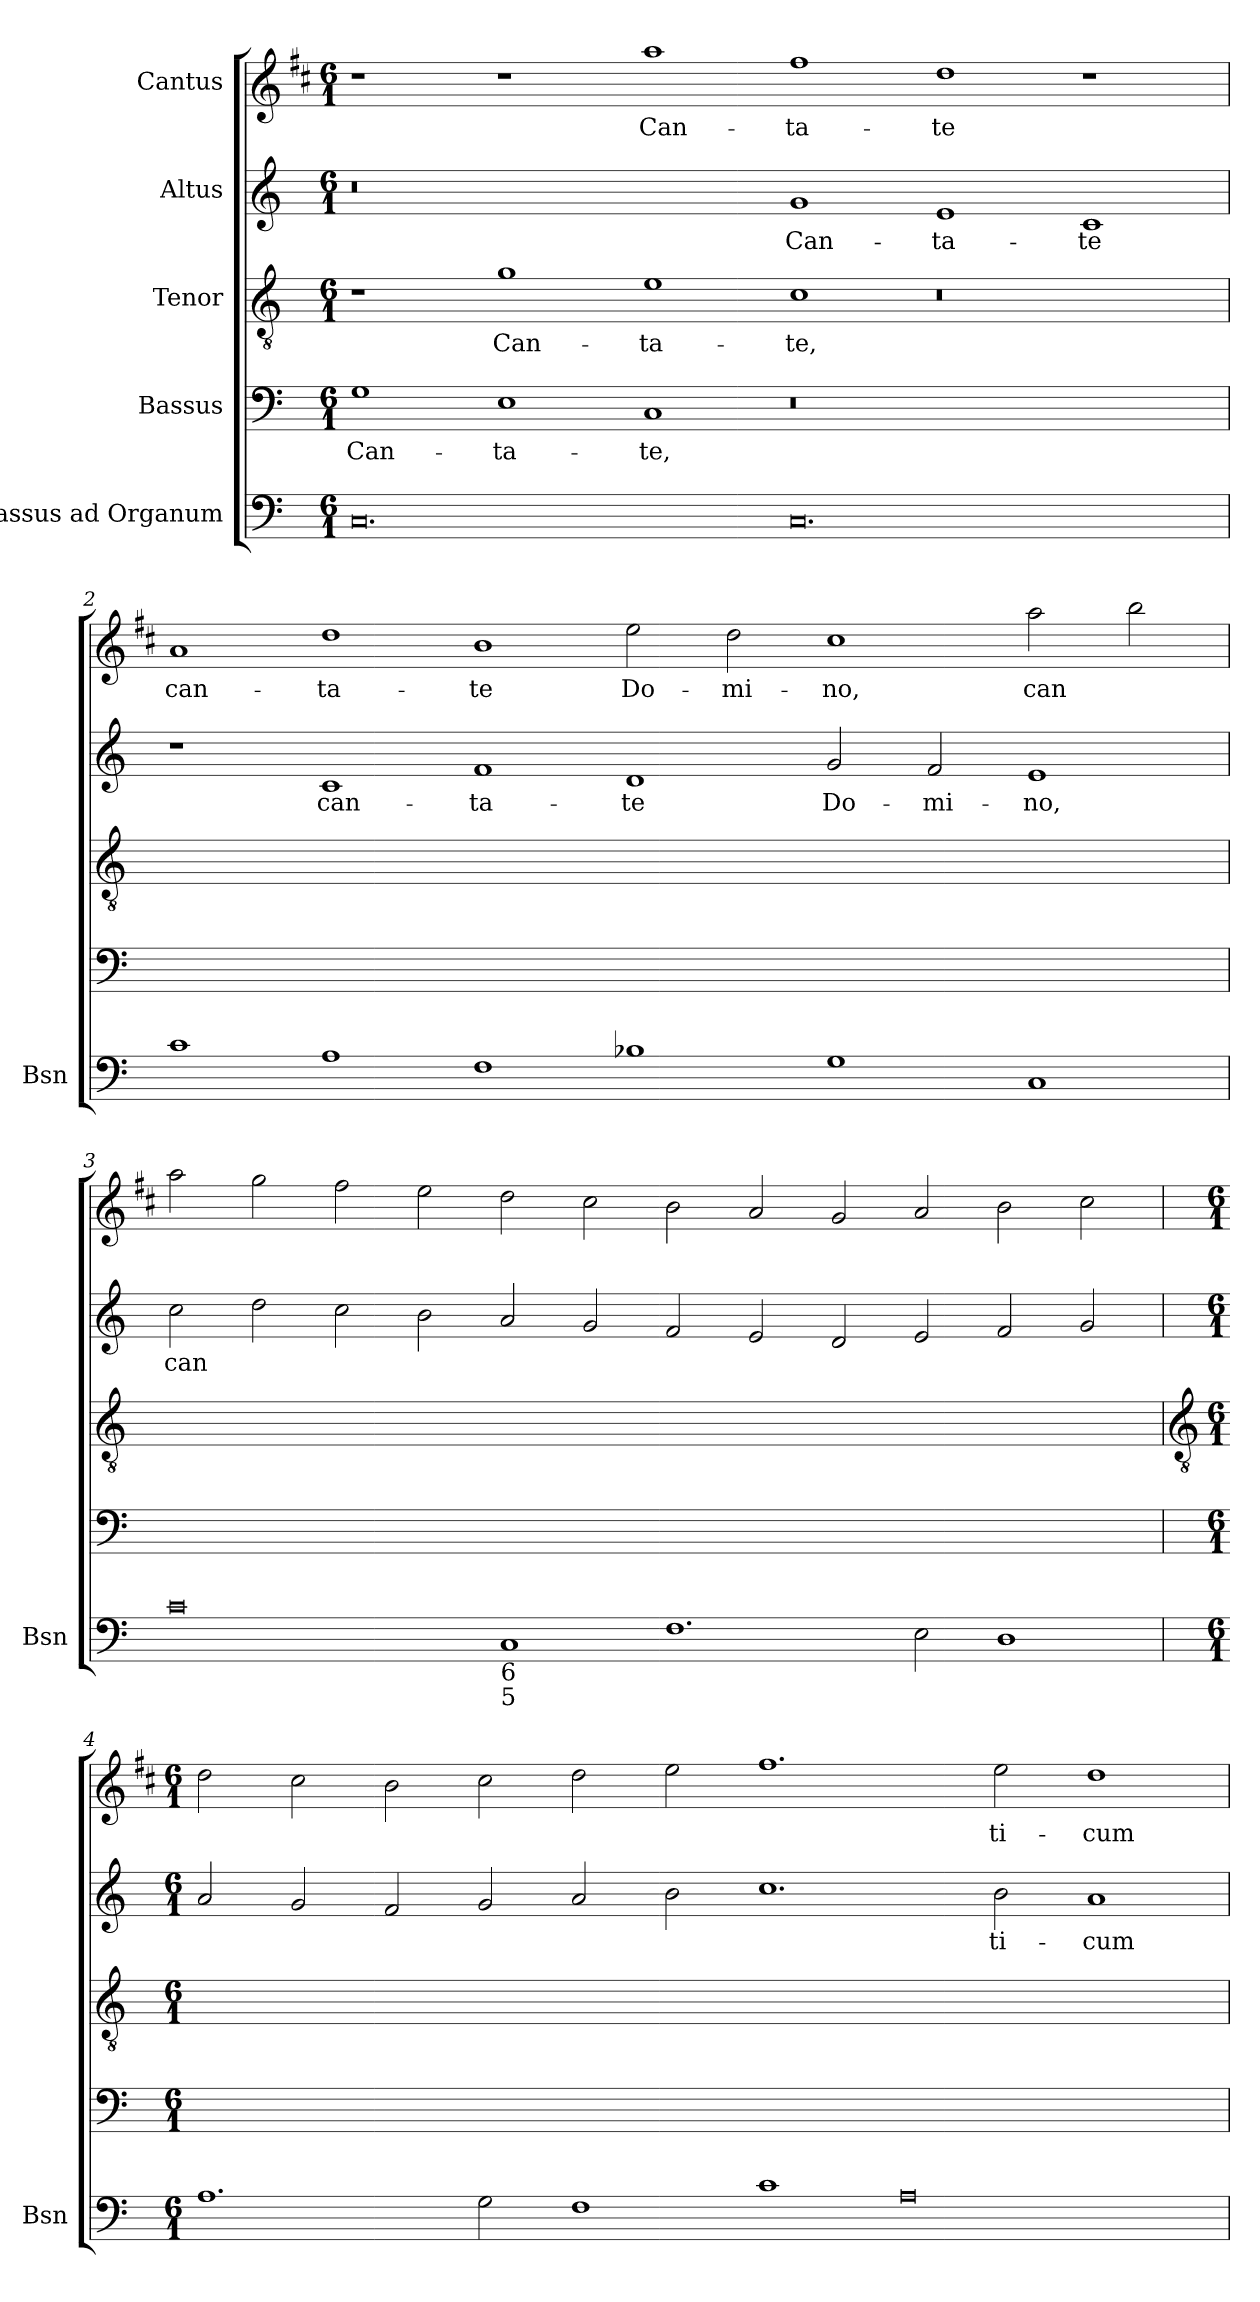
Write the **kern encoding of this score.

**kern	**kern	**text	**kern	**text	**kern	**text	**kern	**text
*part5	*part4	*part4	*part3	*part3	*part2	*part2	*part1	*part1
*staff5	*staff4	*staff4	*staff3	*staff3	*staff2	*staff2	*staff1	*staff1
*I"Bassus ad Organum	*I"Bassus	*	*I"Tenor	*	*I"Altus	*	*I"Cantus	*
*I'Bsn	*	*	*	*	*	*	*	*
*clefF4	*clefF4	*	*clefGv2	*	*clefG2	*	*clefG2	*
*	*	*	*	*	*	*	*ITrd1c2	*
*k[]	*k[]	*	*k[]	*	*k[]	*	*k[]	*
*C:	*C:	*	*C:	*	*C:	*	*C:	*
*M6/1	*M6/1	*	*M6/1	*	*M6/1	*	*M6/1	*
=1	=1	=1	=1	=1	=1	=1	=1	=1
!	!	!LO:LY:b	!	!	!	!	!	!
0.C	1G	Can-	1r	.	0.r	.	1r	.
!	!	!LO:LY:b	!	!LO:LY:b	!	!	!	!
.	1E	-ta-	1g	Can-	.	.	1r	.
!	!	!LO:LY:b	!	!LO:LY:b	!	!	!	!LO:LY:b
.	1C	-te,	1e	-ta-	.	.	1gg	Can-
!	!	!	!	!LO:LY:b	!	!LO:LY:b	!	!LO:LY:b
0.C	0.r	.	1c	-te,	1g	Can-	1ee	-ta-
!	!	!	!	!	!	!LO:LY:b	!	!LO:LY:b
.	.	.	0r	.	1e	-ta-	1cc	-te
!	!	!	!	!	!	!LO:LY:b	!	!
.	.	.	.	.	1c	-te	1r	.
=2	=2	=2	=2	=2	=2	=2	=2	=2
!	!	!	!	!	!	!	!	!LO:LY:b
1c	00.ryy	.	00.ryy	.	1r	.	1g	can-
!	!	!	!	!	!	!LO:LY:b	!	!LO:LY:b
1A	.	.	.	.	1c	can-	1cc	-ta-
!	!	!	!	!	!	!LO:LY:b	!	!LO:LY:b
1F	.	.	.	.	1f	-ta-	1a	-te
!	!	!	!	!	!	!LO:LY:b	!	!LO:LY:b
1B-X	.	.	.	.	1d	-te	2dd	Do-
!	!	!	!	!	!	!	!	!LO:LY:b
.	.	.	.	.	.	.	2cc	-mi-
!	!	!	!	!	!	!LO:LY:b	!	!LO:LY:b
1G	.	.	.	.	2g	Do-	1b	-no,
!	!	!	!	!	!	!LO:LY:b	!	!
.	.	.	.	.	2f	-mi-	.	.
!	!	!	!	!	!	!LO:LY:b	!	!LO:LY:b
1C	.	.	.	.	1e	-no,	2gg	can
.	.	.	.	.	.	.	2aa	.
=3	=3	=3	=3	=3	=3	=3	=3	=3
!	!	!	!	!	!	!LO:LY:b	!	!
0c	00.ryy	.	00.ryy	.	2cc	can	2gg	.
.	.	.	.	.	2dd	.	2ff	.
.	.	.	.	.	2cc	.	2ee	.
.	.	.	.	.	2b	.	2dd	.
!LO:TX:b:t=6	!	!	!	!	!	!	!	!
!LO:TX:b:t=5	!	!	!	!	!	!	!	!
1C	.	.	.	.	2a	.	2cc	.
.	.	.	.	.	2g	.	2b	.
1.F	.	.	.	.	2f	.	2a	.
.	.	.	.	.	2e	.	2g	.
.	.	.	.	.	2d	.	2f	.
2E	.	.	.	.	2e	.	2g	.
1D	.	.	.	.	2f	.	2a	.
.	.	.	.	.	2g	.	2b	.
!!LO:LB:g=z
=4	=4	=4	=4	=4	=4	=4	=4	=4
*	*	*	*clefGv2	*	*	*	*	*
*M6/1	*M6/1	*	*M6/1	*	*M6/1	*	*M6/1	*
1.A	00.ryy	.	00.ryy	.	2a	.	2cc	.
.	.	.	.	.	2g	.	2b	.
.	.	.	.	.	2f	.	2a	.
2G	.	.	.	.	2g	.	2b	.
1F	.	.	.	.	2a	.	2cc	.
.	.	.	.	.	2b	.	2dd	.
1c	.	.	.	.	1.cc	.	1.ee	.
0A	.	.	.	.	.	.	.	.
!	!	!	!	!	!	!LO:LY:b	!	!LO:LY:b
.	.	.	.	.	2b	ti-	2dd	ti-
!	!	!	!	!	!	!LO:LY:b	!	!LO:LY:b
.	.	.	.	.	1a	-cum	1cc	-cum
=	=	=	=	=	=	=	=	=
*-	*-	*-	*-	*-	*-	*-	*-	*-
